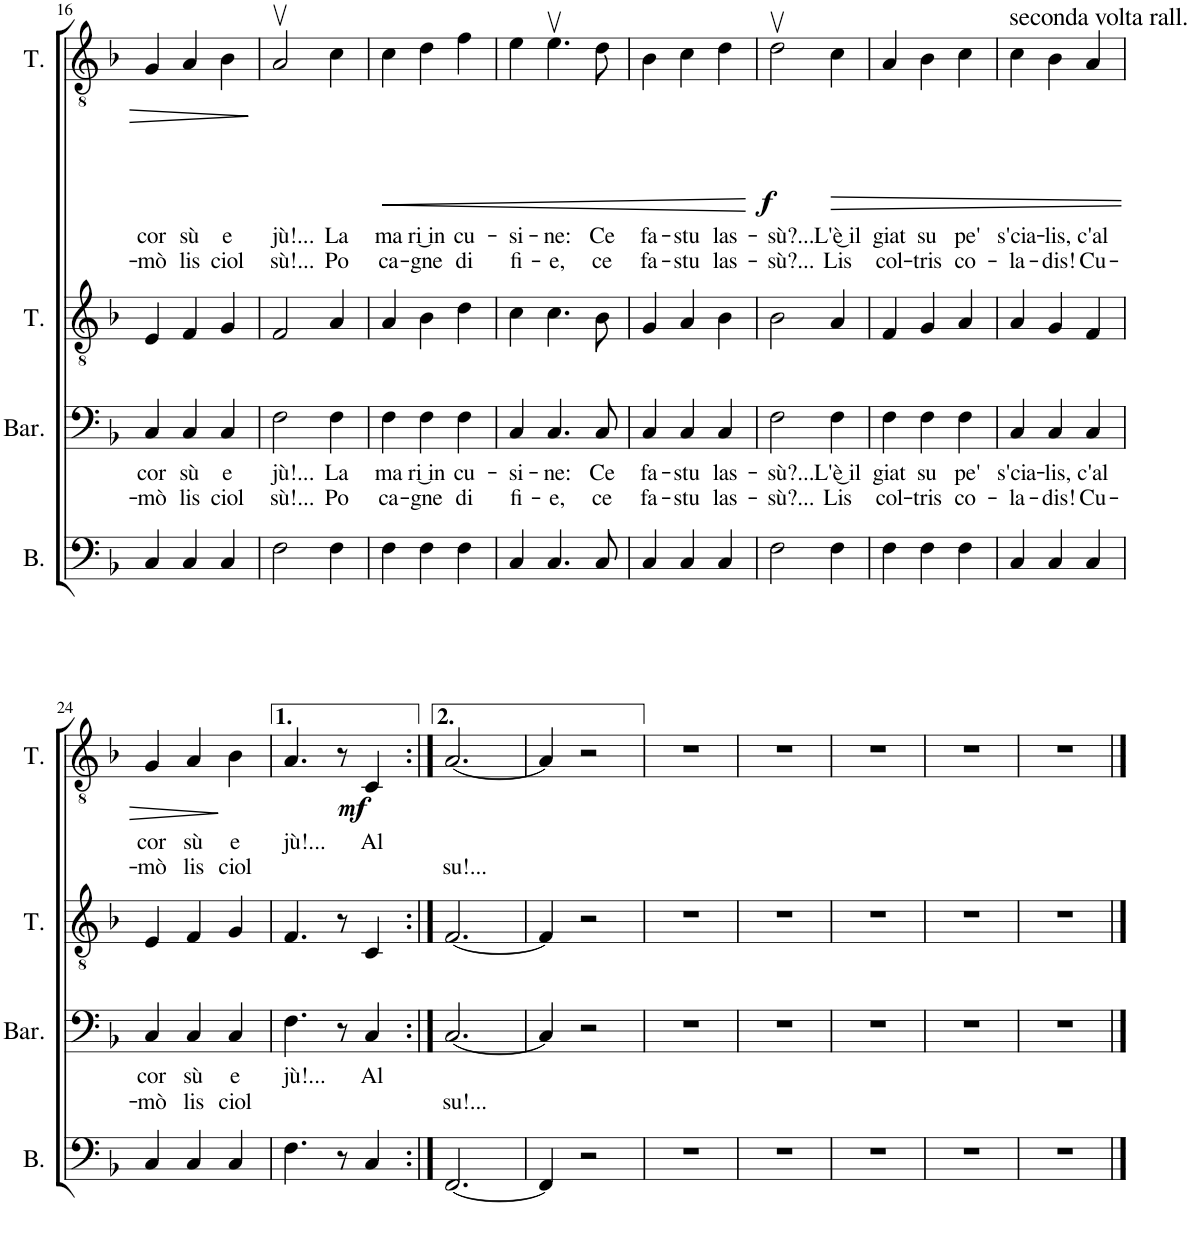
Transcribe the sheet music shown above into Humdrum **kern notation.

**kern	**kern	**text	**text	**kern	**kern	**text	**text	**dynam
*part4	*part3	*part3	*part3	*part2	*part1	*part1	*part1	*part1
*staff4	*staff3	*staff3	*staff3	*staff2	*staff1	*staff1	*staff1	*staff1
*I"Bass	*I"Baritone	*	*	*I"Tenor	*I"Tenor	*	*	*
*I'B.	*I'Bar.	*	*	*I'T.	*I'T.	*	*	*
!!LO:PB:g=z
*clefF4	*clefF4	*	*	*clefGv2	*clefGv2	*	*	*
*Trd7c12	*	*	*	*	*	*	*	*
*k[b-]	*k[b-]	*	*	*k[b-]	*k[b-]	*	*	*
*M3/4	*M3/4	*	*	*M3/4	*M3/4	*	*	*
=16	=16	=16	=16	=16	=16	=16	=16	=16
!	!	!LO:LY:b	!LO:LY:b	!	!	!LO:LY:b	!LO:LY:b	!
4C/	4C/	cor	-mò	4E/	4G/	cor	-mò	.
!	!	!LO:LY:b	!LO:LY:b	!	!	!LO:LY:b	!LO:LY:b	!
4C/	4C/	sù	lis	4F/	4A/	sù	lis	.
!	!	!LO:LY:b	!LO:LY:b	!	!	!LO:LY:b	!LO:LY:b	!
4C/	4C/	e	ciol	4G/	4B-\	e	ciol	.
=17	=17	=17	=17	=17	=17	=17	=17	=17
!	!	!LO:LY:b	!LO:LY:b	!	!	!LO:LY:b	!LO:LY:b	!
2F\	2F\	jù!...	sù!...	2F/	2Av/	jù!...	sù!...	.
!	!	!LO:LY:b	!LO:LY:b	!	!	!LO:LY:b	!LO:LY:b	!
4F\	4F\	La	Po	4A/	4c\	La	Po	.
=18	=18	=18	=18	=18	=18	=18	=18	=18
!	!	!LO:LY:b	!LO:LY:b	!	!	!LO:LY:b	!LO:LY:b	!LO:HP:b
4F\	4F\	ma-	ca-	4A/	4c\	ma-	ca-	<
!	!	!LO:LY:b	!LO:LY:b	!	!	!LO:LY:b	!LO:LY:b	!
4F\	4F\	-ri͜ in	-gne	4B-\	4d\	-ri͜ in	-gne	.
!	!	!LO:LY:b	!LO:LY:b	!	!	!LO:LY:b	!LO:LY:b	!
4F\	4F\	cu-	di	4d\	4f\	cu-	di	.
=19	=19	=19	=19	=19	=19	=19	=19	=19
!	!	!LO:LY:b	!LO:LY:b	!	!	!LO:LY:b	!LO:LY:b	!
4C/	4C/	-si-	fi-	4c\	4e\	-si-	fi-	.
!	!	!LO:LY:b	!LO:LY:b	!	!	!LO:LY:b	!LO:LY:b	!
4.C/	4.C/	-ne:	-e,	4.c\	4.ev\	-ne:	-e,	.
!	!	!LO:LY:b	!LO:LY:b	!	!	!LO:LY:b	!LO:LY:b	!
8C/	8C/	Ce	ce	8B-\	8d\	Ce	ce	.
=20	=20	=20	=20	=20	=20	=20	=20	=20
!	!	!LO:LY:b	!LO:LY:b	!	!	!LO:LY:b	!LO:LY:b	!
4C/	4C/	fa-	fa-	4G/	4B-\	fa-	fa-	.
!	!	!LO:LY:b	!LO:LY:b	!	!	!LO:LY:b	!LO:LY:b	!
4C/	4C/	-stu	-stu	4A/	4c\	-stu	-stu	.
!	!	!LO:LY:b	!LO:LY:b	!	!	!LO:LY:b	!LO:LY:b	!
4C/	4C/	las-	las-	4B-\	4d\	las-	las-	.
.	.	.	.	.	.	.	.	[
=21	=21	=21	=21	=21	=21	=21	=21	=21
!	!	!LO:LY:b	!LO:LY:b	!	!	!LO:LY:b	!LO:LY:b	!LO:DY:b
2F\	2F\	-sù?...	-sù?...	2B-\	2dv\	-sù?...	-sù?...	f
!	!	!LO:LY:b	!LO:LY:b	!	!	!LO:LY:b	!LO:LY:b	!LO:HP:b
4F\	4F\	L'è͜ il	Lis	4A/	4c\	L'è͜ il	Lis	>
=22	=22	=22	=22	=22	=22	=22	=22	=22
!	!	!LO:LY:b	!LO:LY:b	!	!	!LO:LY:b	!LO:LY:b	!
4F\	4F\	giat	col-	4F/	4A/	giat	col-	.
!	!	!LO:LY:b	!LO:LY:b	!	!	!LO:LY:b	!LO:LY:b	!
4F\	4F\	su	-tris	4G/	4B-\	su	-tris	.
!	!	!LO:LY:b	!LO:LY:b	!	!	!LO:LY:b	!LO:LY:b	!
4F\	4F\	pe'	co-	4A/	4c\	pe'	co-	.
=23	=23	=23	=23	=23	=23	=23	=23	=23
!	!	!	!	!	!LO:TX:a:t=seconda volta rall.	!	!	!
!	!	!LO:LY:b	!LO:LY:b	!	!	!LO:LY:b	!LO:LY:b	!
4C/	4C/	s'cia-	-la-	4A/	4c\	s'cia-	-la-	.
!	!	!LO:LY:b	!LO:LY:b	!	!	!LO:LY:b	!LO:LY:b	!
4C/	4C/	-lis,	-dis!	4G/	4B-\	-lis,	-dis!	.
!	!	!LO:LY:b	!LO:LY:b	!	!	!LO:LY:b	!LO:LY:b	!
4C/	4C/	c'al	Cu-	4F/	4A/	c'al	Cu-	.
!!LO:LB:g=z
=24	=24	=24	=24	=24	=24	=24	=24	=24
!	!	!LO:LY:b	!LO:LY:b	!	!	!LO:LY:b	!LO:LY:b	!
4C/	4C/	cor	-mò	4E/	4G/	cor	-mò	.
!	!	!LO:LY:b	!LO:LY:b	!	!	!LO:LY:b	!LO:LY:b	!
4C/	4C/	sù	lis	4F/	4A/	sù	lis	.
!	!	!LO:LY:b	!LO:LY:b	!	!	!LO:LY:b	!LO:LY:b	!
4C/	4C/	e	ciol	4G/	4B-\	e	ciol	]
=25	=25	=25	=25	=25	=25	=25	=25	=25
!	!	!LO:LY:b	!	!	!	!LO:LY:b	!	!
4.F\	4.F\	jù!...	.	4.F/	4.A/	jù!...	.	.
8r	8r	.	.	8r	8r	.	.	.
!	!	!LO:LY:b	!	!	!	!LO:LY:b	!	!LO:DY:b
4C/	4C/	Al	.	4C/	4C/	Al	.	mf
=26:|!	=26:|!	=26:|!	=26:|!	=26:|!	=26:|!	=26:|!	=26:|!	=26:|!
!	!	!	!LO:LY:b	!	!	!	!LO:LY:b	!
[2.FF/	[2.C/	.	su!...	[2.F/	[2.A/	.	su!...	.
=27	=27	=27	=27	=27	=27	=27	=27	=27
4FF/]	4C/]	.	.	4F/]	4A/]	.	.	.
2r	2r	.	.	2r	2r	.	.	.
=28	=28	=28	=28	=28	=28	=28	=28	=28
2.r	2.r	.	.	2.r	2.r	.	.	.
=29	=29	=29	=29	=29	=29	=29	=29	=29
2.r	2.r	.	.	2.r	2.r	.	.	.
=30	=30	=30	=30	=30	=30	=30	=30	=30
2.r	2.r	.	.	2.r	2.r	.	.	.
=31	=31	=31	=31	=31	=31	=31	=31	=31
2.r	2.r	.	.	2.r	2.r	.	.	.
=32	=32	=32	=32	=32	=32	=32	=32	=32
2.r	2.r	.	.	2.r	2.r	.	.	.
==	==	==	==	==	==	==	==	==
*-	*-	*-	*-	*-	*-	*-	*-	*-
